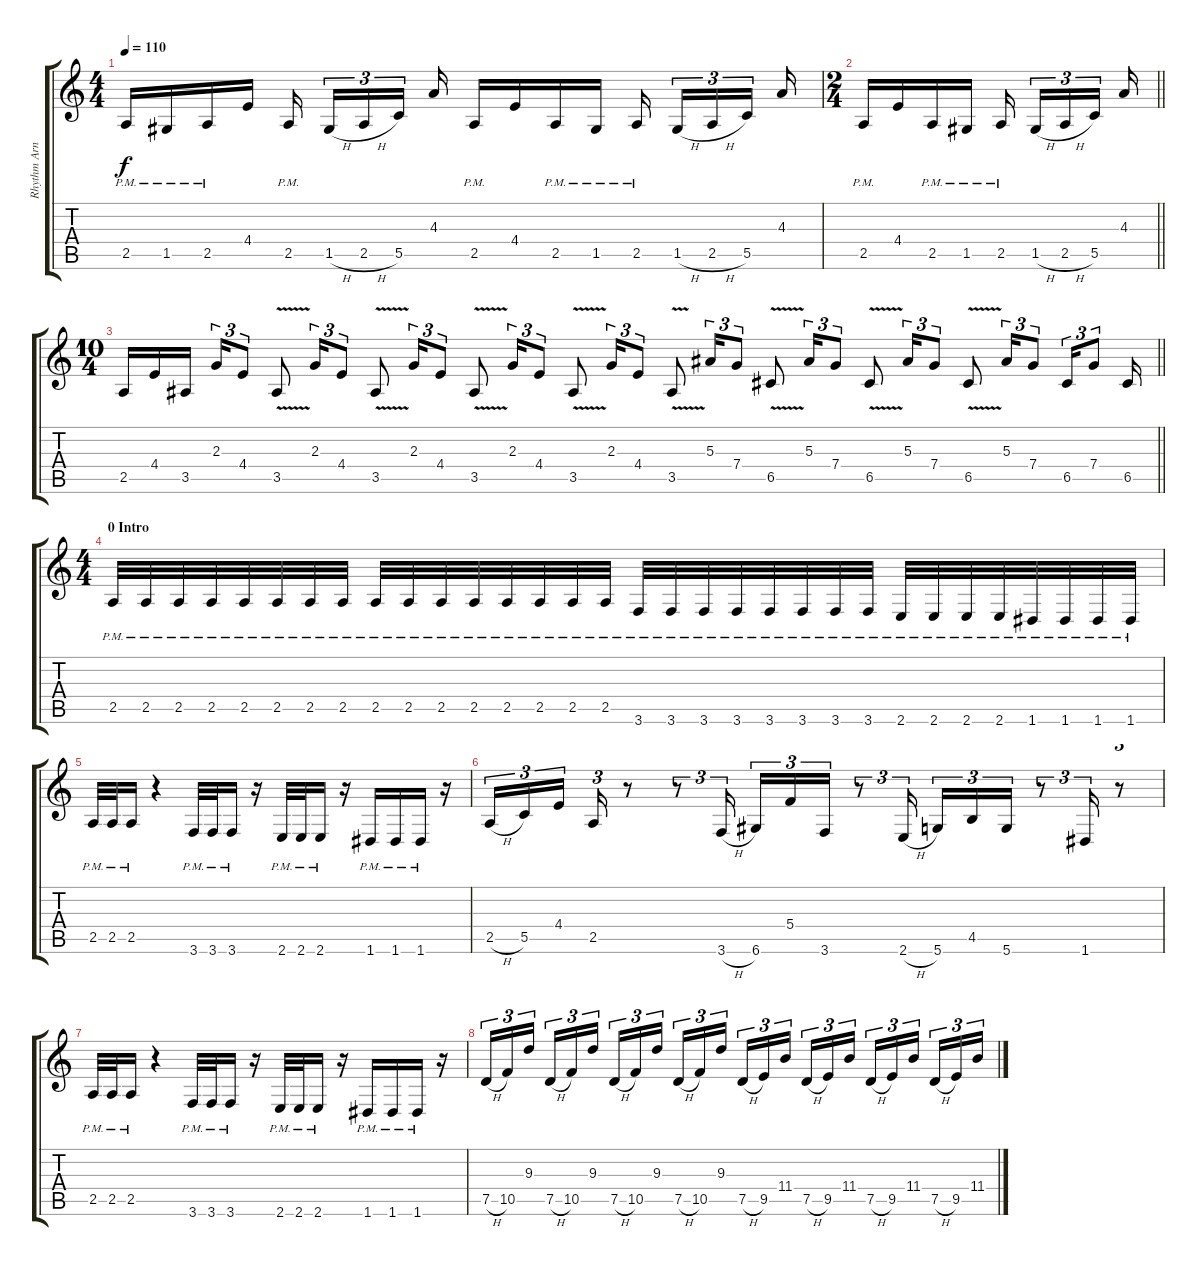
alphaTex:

\track ("Rhythm Arnaud Pontacq" "Rhythm Arn") {instrument distortionguitar}
\staff {score tabs}
\tuning (D4 A3 F3 C3 G2 D2) {hide}
\ts (4 4)
\tempo 110
\clef g2
\ks c
2.5{pm}.16{dy f} 1.5{pm}.16 2.5{pm}.16 4.4.16 2.5{pm}.16{beam splitsecondary} 1.5{h}.16{tu (3 2)} 2.5{h}.16{tu (3 2)} 5.5.16{tu (3 2) beam splitsecondary} 4.3.16 2.5{pm}.16 4.4.16 2.5{pm}.16 1.5{pm}.16 2.5{pm}.16{beam splitsecondary} 1.5{h}.16{tu (3 2)} 2.5{h}.16{tu (3 2)} 5.5.16{tu (3 2) beam splitsecondary} 4.3.16 |
\ts (2 4)
\barLineRight lightlight
2.5{pm}.16 4.4.16 2.5{pm}.16 1.5{pm}.16 2.5{pm}.16{beam splitsecondary} 1.5{h}.16{tu (3 2)} 2.5{h}.16{tu (3 2)} 5.5.16{tu (3 2) beam splitsecondary} 4.3.16 |
\ts (10 4)
\barLineRight lightlight
2.5.16 4.4.16 3.5.16{beam splitsecondary} 2.3.16{tu (3 2)} 4.4.8{tu (3 2)} 3.5{v}.8 2.3.16{tu (3 2)} 4.4.8{tu (3 2)} 3.5{v}.8 2.3.16{tu (3 2)} 4.4.8{tu (3 2)} 3.5{v}.8 2.3.16{tu (3 2)} 4.4.8{tu (3 2)} 3.5{v}.8 2.3.16{tu (3 2)} 4.4.8{tu (3 2)} 3.5{v}.8 5.3.16{tu (3 2)} 7.4.8{tu (3 2)} 6.5{v}.8 5.3.16{tu (3 2)} 7.4.8{tu (3 2)} 6.5{v}.8 5.3.16{tu (3 2)} 7.4.8{tu (3 2)} 6.5{v}.8 5.3.16{tu (3 2)} 7.4.8{tu (3 2)} 6.5.16{tu (3 2)} 7.4.8{tu (3 2)} 6.5.16 |
\ts (4 4)
\section ("" "0 Intro")
2.5{pm}.32 2.5{pm}.32 2.5{pm}.32 2.5{pm}.32 2.5{pm}.32 2.5{pm}.32 2.5{pm}.32 2.5{pm}.32 2.5{pm}.32 2.5{pm}.32 2.5{pm}.32 2.5{pm}.32 2.5{pm}.32 2.5{pm}.32 2.5{pm}.32 2.5{pm}.32 3.6{pm}.32 3.6{pm}.32 3.6{pm}.32 3.6{pm}.32 3.6{pm}.32 3.6{pm}.32 3.6{pm}.32 3.6{pm}.32 2.6{pm}.32 2.6{pm}.32 2.6{pm}.32 2.6{pm}.32 1.6{pm}.32 1.6{pm}.32 1.6{pm}.32 1.6{pm}.32 |
2.5{pm}.32 2.5{pm}.32 2.5{pm}.16 r.4 3.6{pm}.32 3.6{pm}.32 3.6{pm}.16 r.16 2.6{pm}.32 2.6{pm}.32 2.6{pm}.16 r.16 1.6{pm}.16 1.6{pm}.16 1.6{pm}.16 r.16 |
2.5{h}.16{tu (3 2)} 5.5.16{tu (3 2)} 4.4.16{tu (3 2) beam splitsecondary} 2.5.16{tu (3 2)} r.8 r.8{tu (3 2)} 3.6{h}.16{tu (3 2) beam splitsecondary} 6.6.16{tu (3 2)} 5.4.16{tu (3 2)} 3.6.16{tu (3 2)} r.8{tu (3 2)} 2.6{h}.16{tu (3 2) beam splitsecondary} 5.6.16{tu (3 2)} 4.5.16{tu (3 2)} 5.6.16{tu (3 2)} r.8{tu (3 2)} 1.6.16{tu (3 2)} r.8{tu (3 2)} |
2.5{pm}.32 2.5{pm}.32 2.5{pm}.16 r.4 3.6{pm}.32 3.6{pm}.32 3.6{pm}.16 r.16 2.6{pm}.32 2.6{pm}.32 2.6{pm}.16 r.16 1.6{pm}.16 1.6{pm}.16 1.6{pm}.16 r.16 |
7.5{h}.16{tu (3 2)} 10.5.16{tu (3 2)} 9.3.16{tu (3 2) beam splitsecondary} 7.5{h}.16{tu (3 2)} 10.5.16{tu (3 2)} 9.3.16{tu (3 2)} 7.5{h}.16{tu (3 2)} 10.5.16{tu (3 2)} 9.3.16{tu (3 2) beam splitsecondary} 7.5{h}.16{tu (3 2)} 10.5.16{tu (3 2)} 9.3.16{tu (3 2)} 7.5{h}.16{tu (3 2)} 9.5.16{tu (3 2)} 11.4.16{tu (3 2) beam splitsecondary} 7.5{h}.16{tu (3 2)} 9.5.16{tu (3 2)} 11.4.16{tu (3 2)} 7.5{h}.16{tu (3 2)} 9.5.16{tu (3 2)} 11.4.16{tu (3 2) beam splitsecondary} 7.5{h}.16{tu (3 2)} 9.5.16{tu (3 2)} 11.4.16{tu (3 2)}
